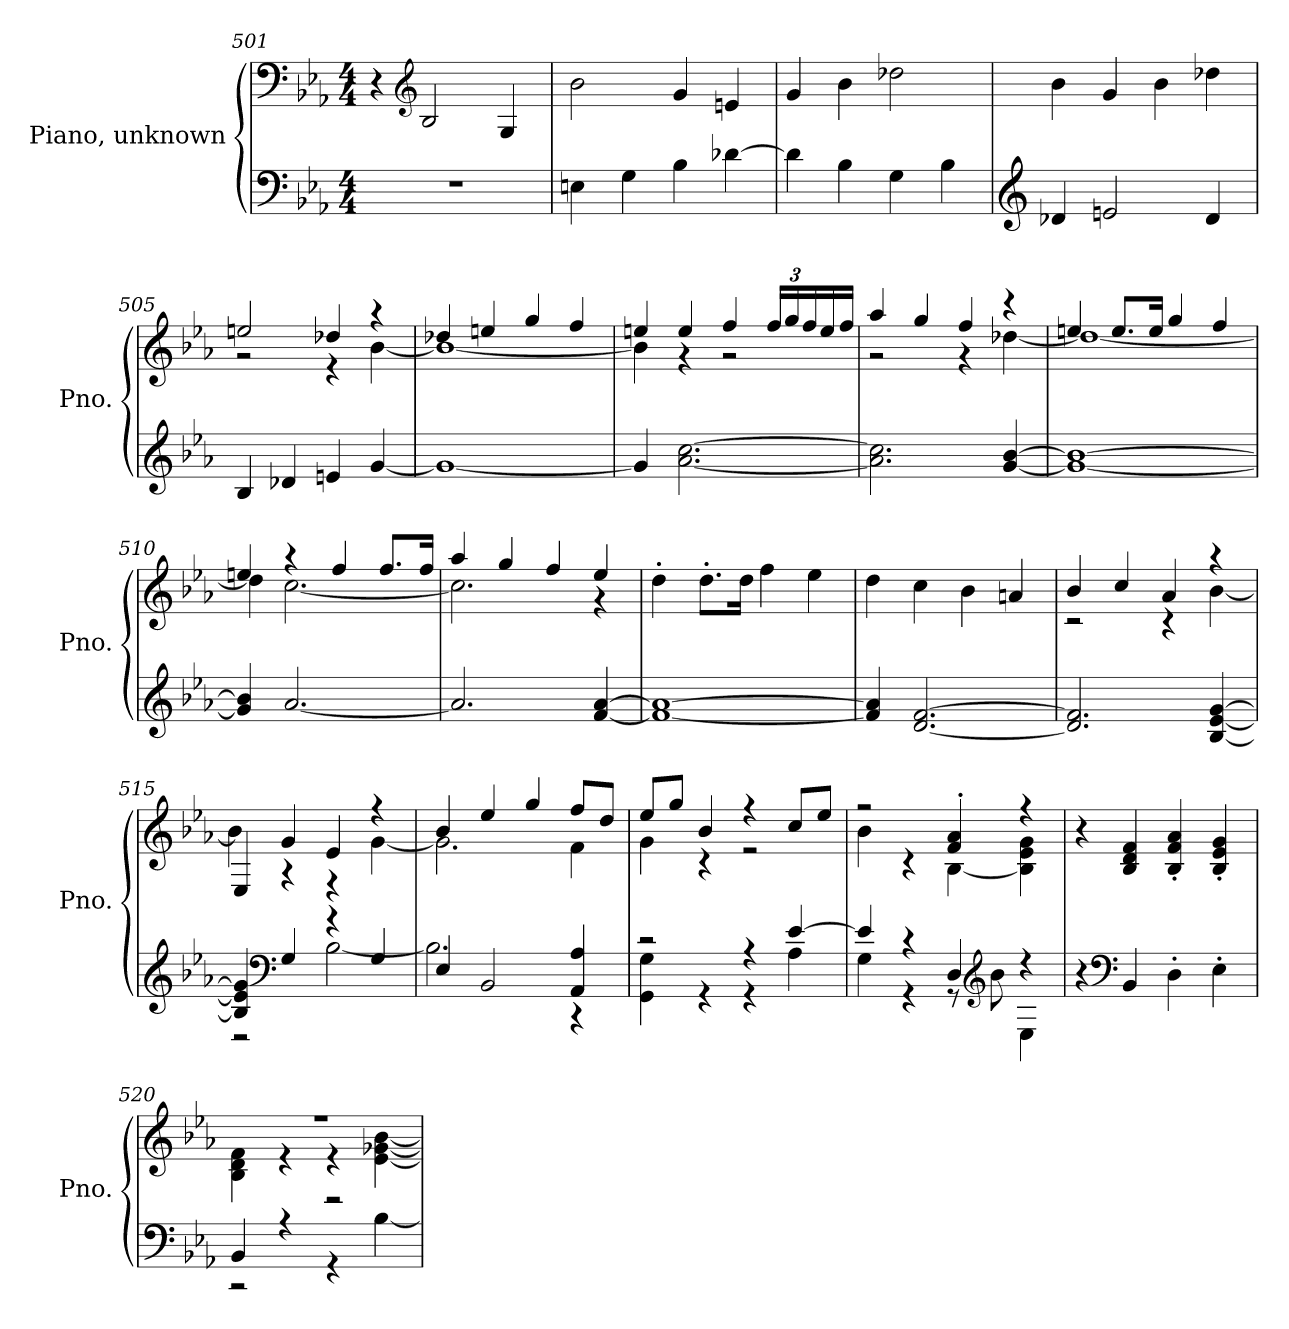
**kern	**kern
*part1	*part1
*staff2	*staff1
*I"Piano, unknown	*
*I'Pno.	*
*clefF4	*clefF4
*k[b-e-a-]	*k[b-e-a-]
*M4/4	*M4/4
=501	=501
1r	4r
*	*clefG2
.	2B-/
.	4G/
=502	=502
4En\	2b-\
4G\	.
4B-\	4g/
[4d-X\	4en/
=503	=503
4d-\]	4g/
4B-\	4b-\
4G\	2dd-X\
4B-\	.
=504	=504
*clefG2	*
4d-X/	4b-\
2en/	4g/
.	4b-\
4d-/	4dd-X\
!!LO:LB:g=z
=505	=505
*	*^
4B-/	2een/	2r
4d-X/	.	.
4en/	4dd-X/	4r
[4g/	4r	[4b-\
=506	=506	=506
1g_	4dd-X/	1b-_
.	4een/	.
.	4gg/	.
.	4ff/	.
=507	=507	=507
4g/]	4een/	4b-\]
[2.a-\ [2.cc\	4ee/	4r
.	4ff/	2r
*	*Xbrackettup	*
.	24ff/LL	.
.	24gg/	.
.	24ff/	.
.	16ee/	.
.	16ff/JJ	.
=508	=508	=508
2.a-\] 2.cc\]	4aa-/	2r
.	4gg/	.
.	4ff/	4r
[4g/ [4b-/	4r	[4dd-X\
=509	=509	=509
1g_ 1b-_	4een/	1dd-_
.	8.ee/L	.
.	16ee/Jk	.
.	4gg/	.
.	4ff/	.
=510	=510	=510
4g/] 4b-/]	4een/	4dd-\]
[2.a-/	4r	[2.cc\
.	4ff/	.
.	8.ff/L	.
.	16ff/Jk	.
!!LO:LB:g=z	!!
=511	=511	=511
2.a-/]	4aa-/	2.cc\]
.	4gg/	.
.	4ff/	.
[4f/ [4a-/	4ee-/	4r
*	*v	*v
=512	=512
1f_ 1a-_	4dd'\
.	8.dd'\L
.	16dd\Jk
.	4ff\
.	4ee-\
=513	=513
4f/] 4a-/]	4dd\
[2.d/ [2.f/	4cc\
.	4b-\
.	4an/
=514	=514
*	*^
2.d/] 2.f/]	4b-/	2r
.	4cc/	.
.	4a-/	4r
[4B-/ [4e-/ [4g/	4r	[4b-\
=515	=515	=515
*^	*	*
4B-/] 4e-/] 4g/]	2r	4E-/	4b-\]
*clefF4	*	*	*
4G/	.	4g/	4r
4r	[2B-\	4e-/	4r
4G/	.	4r	[4g\
=516	=516	=516	=516
4E-/	2.B-\]	4b-/	2.g\]
2BB-/	.	4ee-/	.
.	.	4gg/	.
4AA-/ 4A-/	4r	8ff/L	4f\
.	.	8dd/J	.
=517	=517	=517	=517
2r	4GG\ 4G\	8ee-/L	4g\
.	.	8gg/J	.
.	4r	4b-/	4r
4r	4r	4r	2r
[4e-/	4A-\	8cc/L	.
.	.	8ee-/J	.
!!LO:LB:g=z	!!
=518	=518	=518	=518
4e-/]	4G\	2r	4b-\
4r	4r	.	4r
4D/	8r	4f/' 4a-/'	[4B-\
*clefG2	*	*	*
.	8b-\	.	.
4r	4E-\	4r	4B-\] 4e-\ 4g\
*v	*v	*	*
*	*v	*v
=519	=519
4r	4r
*clefF4	*
4BB-/	4B-/ 4d/ 4f/
4D'\	4B-/' 4f/' 4a-/'
4E-'\	4B-/' 4e-/' 4g/'
=520	=520
*^	*^
4BB-/	2r	1r	4B-\ 4d\ 4f\
4r	.	.	4r
2r	4r	.	4r
.	[4B-\	.	[4e-\ [4g-X\ [4b-\
*v	*v	*	*
*	*v	*v
=	=
*-	*-
